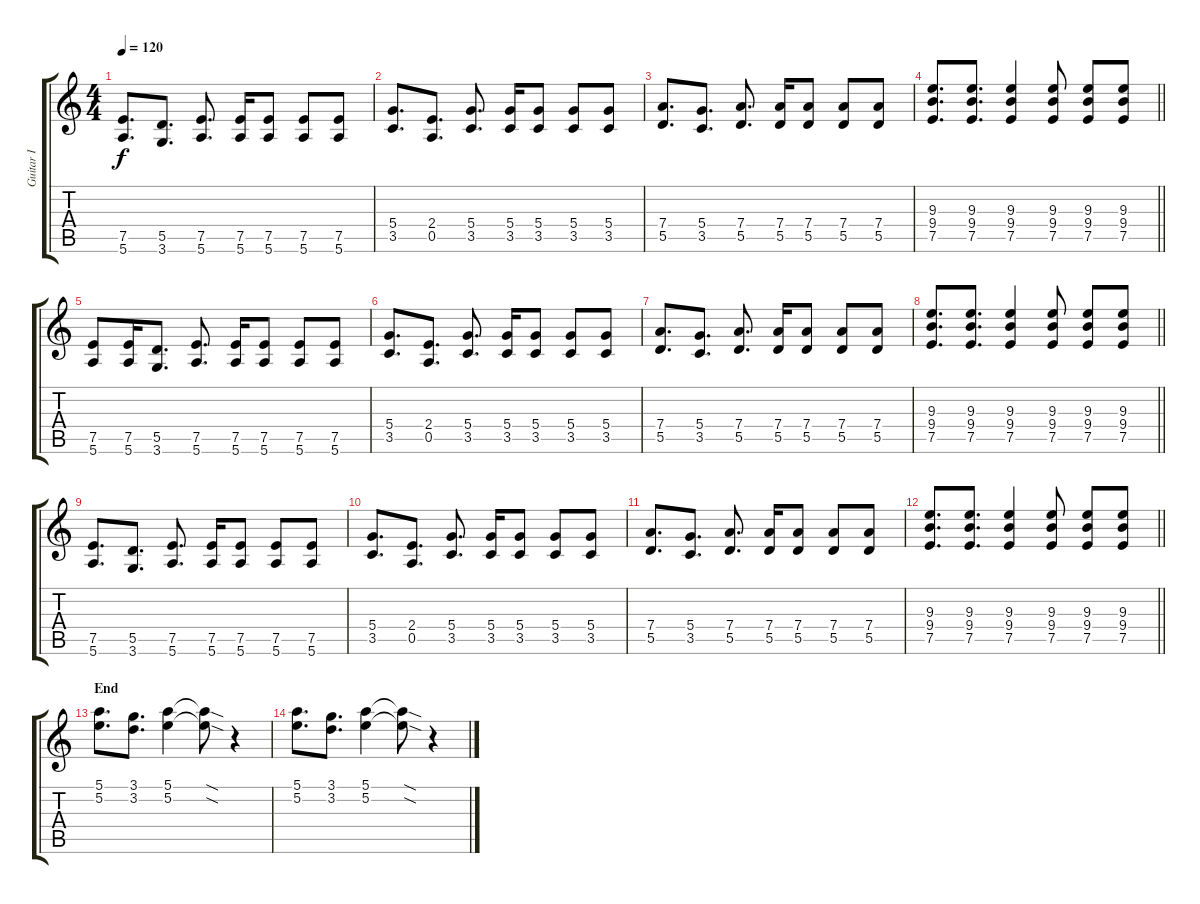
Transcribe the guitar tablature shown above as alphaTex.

\track ("Guitar I" "Guitar I") {instrument distortionguitar}
\staff {score tabs}
\tuning (E4 B3 G3 D3 A2 E2) {hide}
\ts (4 4)
\section ("" "")
\tempo 120
\clef g2
\ks c
(7.5 5.6).8{d dy f} (5.5 3.6).8{d} (7.5 5.6).8{d} (7.5 5.6).16 (7.5 5.6).8 (7.5 5.6).8 (7.5 5.6).8 |
(5.4 3.5).8{d} (2.4 0.5).8{d} (5.4 3.5).8{d} (5.4 3.5).16 (5.4 3.5).8 (5.4 3.5).8 (5.4 3.5).8 |
(7.4 5.5).8{d} (5.4 3.5).8{d} (7.4 5.5).8{d} (7.4 5.5).16 (7.4 5.5).8 (7.4 5.5).8 (7.4 5.5).8 |
\barLineRight lightlight
(9.3 9.4 7.5).8{d} (9.3 9.4 7.5).8{d} (9.3 9.4 7.5).4 (9.3 9.4 7.5).8 (9.3 9.4 7.5).8 (9.3 9.4 7.5).8 |
\section ("" "")
(7.5 5.6).8 (7.5 5.6).16 (5.5 3.6).8{d} (7.5 5.6).8{d} (7.5 5.6).16 (7.5 5.6).8 (7.5 5.6).8 (7.5 5.6).8 |
(5.4 3.5).8{d} (2.4 0.5).8{d} (5.4 3.5).8{d} (5.4 3.5).16 (5.4 3.5).8 (5.4 3.5).8 (5.4 3.5).8 |
(7.4 5.5).8{d} (5.4 3.5).8{d} (7.4 5.5).8{d} (7.4 5.5).16 (7.4 5.5).8 (7.4 5.5).8 (7.4 5.5).8 |
\barLineRight lightlight
(9.3 9.4 7.5).8{d} (9.3 9.4 7.5).8{d} (9.3 9.4 7.5).4 (9.3 9.4 7.5).8 (9.3 9.4 7.5).8 (9.3 9.4 7.5).8 |
\section ("" "")
(7.5 5.6).8{d} (5.5 3.6).8{d} (7.5 5.6).8{d} (7.5 5.6).16 (7.5 5.6).8 (7.5 5.6).8 (7.5 5.6).8 |
(5.4 3.5).8{d} (2.4 0.5).8{d} (5.4 3.5).8{d} (5.4 3.5).16 (5.4 3.5).8 (5.4 3.5).8 (5.4 3.5).8 |
(7.4 5.5).8{d} (5.4 3.5).8{d} (7.4 5.5).8{d} (7.4 5.5).16 (7.4 5.5).8 (7.4 5.5).8 (7.4 5.5).8 |
\barLineRight lightlight
(9.3 9.4 7.5).8{d} (9.3 9.4 7.5).8{d} (9.3 9.4 7.5).4 (9.3 9.4 7.5).8 (9.3 9.4 7.5).8 (9.3 9.4 7.5).8 |
\section ("" "End")
(5.1 5.2).8{d} (3.1 3.2).8{d} (5.1 5.2).4 (5.1{sod t} 5.2{sod t}).8 r.4 |
(5.1 5.2).8{d} (3.1 3.2).8{d} (5.1 5.2).4 (5.1{sod t} 5.2{sod t}).8 r.4
